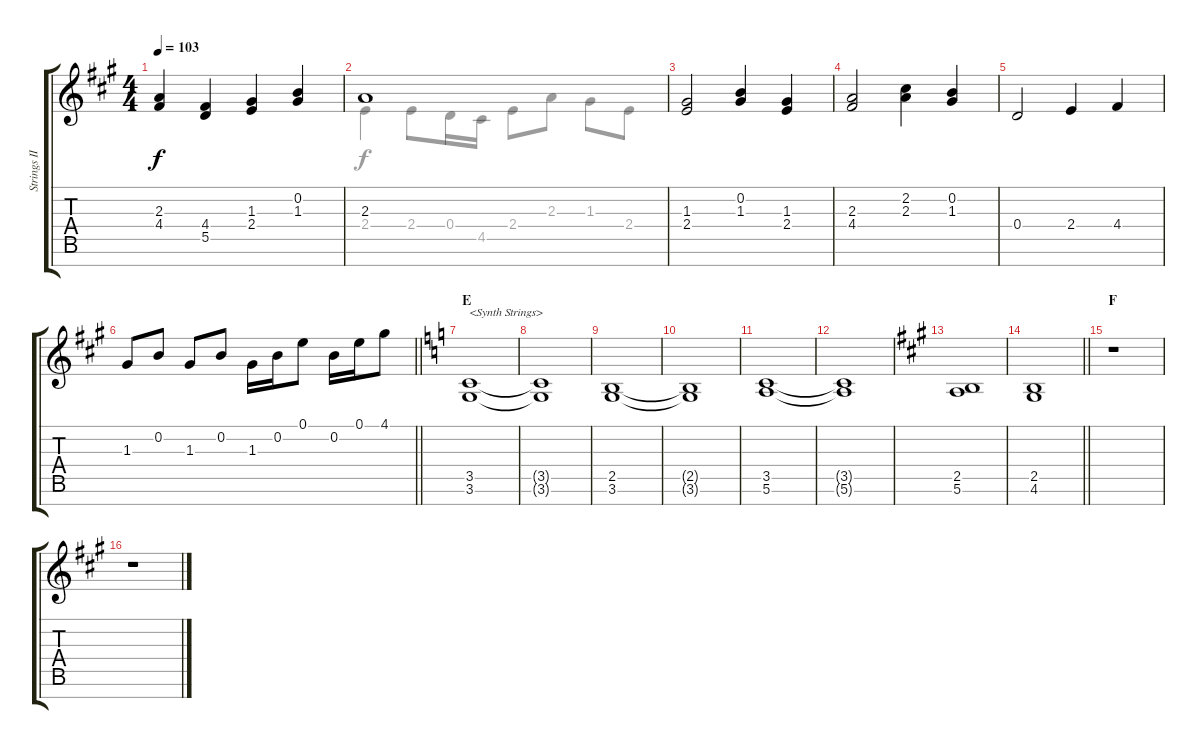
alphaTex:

\track ("Strings II" "Strings II") {instrument stringensemble1}
\staff {score tabs}
\tuning (E5 B4 G4 D4 A3 E3 B2) {hide}
\voice
\ts (4 4)
\tempo 103
\clef g2
\ks a
(2.3 4.4).4{dy f} (4.4 5.5).4 (1.3 2.4).4 (0.2 1.3).4 |
2.3.1 |
(1.3 2.4).2 (0.2 1.3).4 (1.3 2.4).4 |
(2.3 4.4).2 (2.2 2.3).4 (0.2 1.3).4 |
0.4.2 2.4.4 4.4.4 |
\barLineRight lightlight
1.3.8 0.2.8 1.3.8 0.2.8 1.3.16 0.2.16 0.1.8 0.2.16 0.1.16 4.1.8 |
\section ("" "E")
\ks c
(3.5 3.6).1{txt "<Synth Strings>"} |
(3.5{t} 3.6{t}).1 |
(2.5 3.6).1 |
(2.5{t} 3.6{t}).1 |
(3.5 5.6).1 |
(3.5{t} 5.6{t}).1 |
\ks a
(2.5 5.6).1 |
\barLineRight lightlight
(2.5 4.6).1 |
\section ("" "F")
r.1 |
r.1
\voice
\clef g2
\ottava regular
\simile none
\ks a
|
2.4.4 2.4.8 0.4.16 4.5.16 2.4.8 2.3.8 1.3.8 2.4.8 |
|
|
|
\barLineRight lightlight
|
\ks c
|
|
|
|
|
|
\ks a
|
\barLineRight lightlight
|
|
